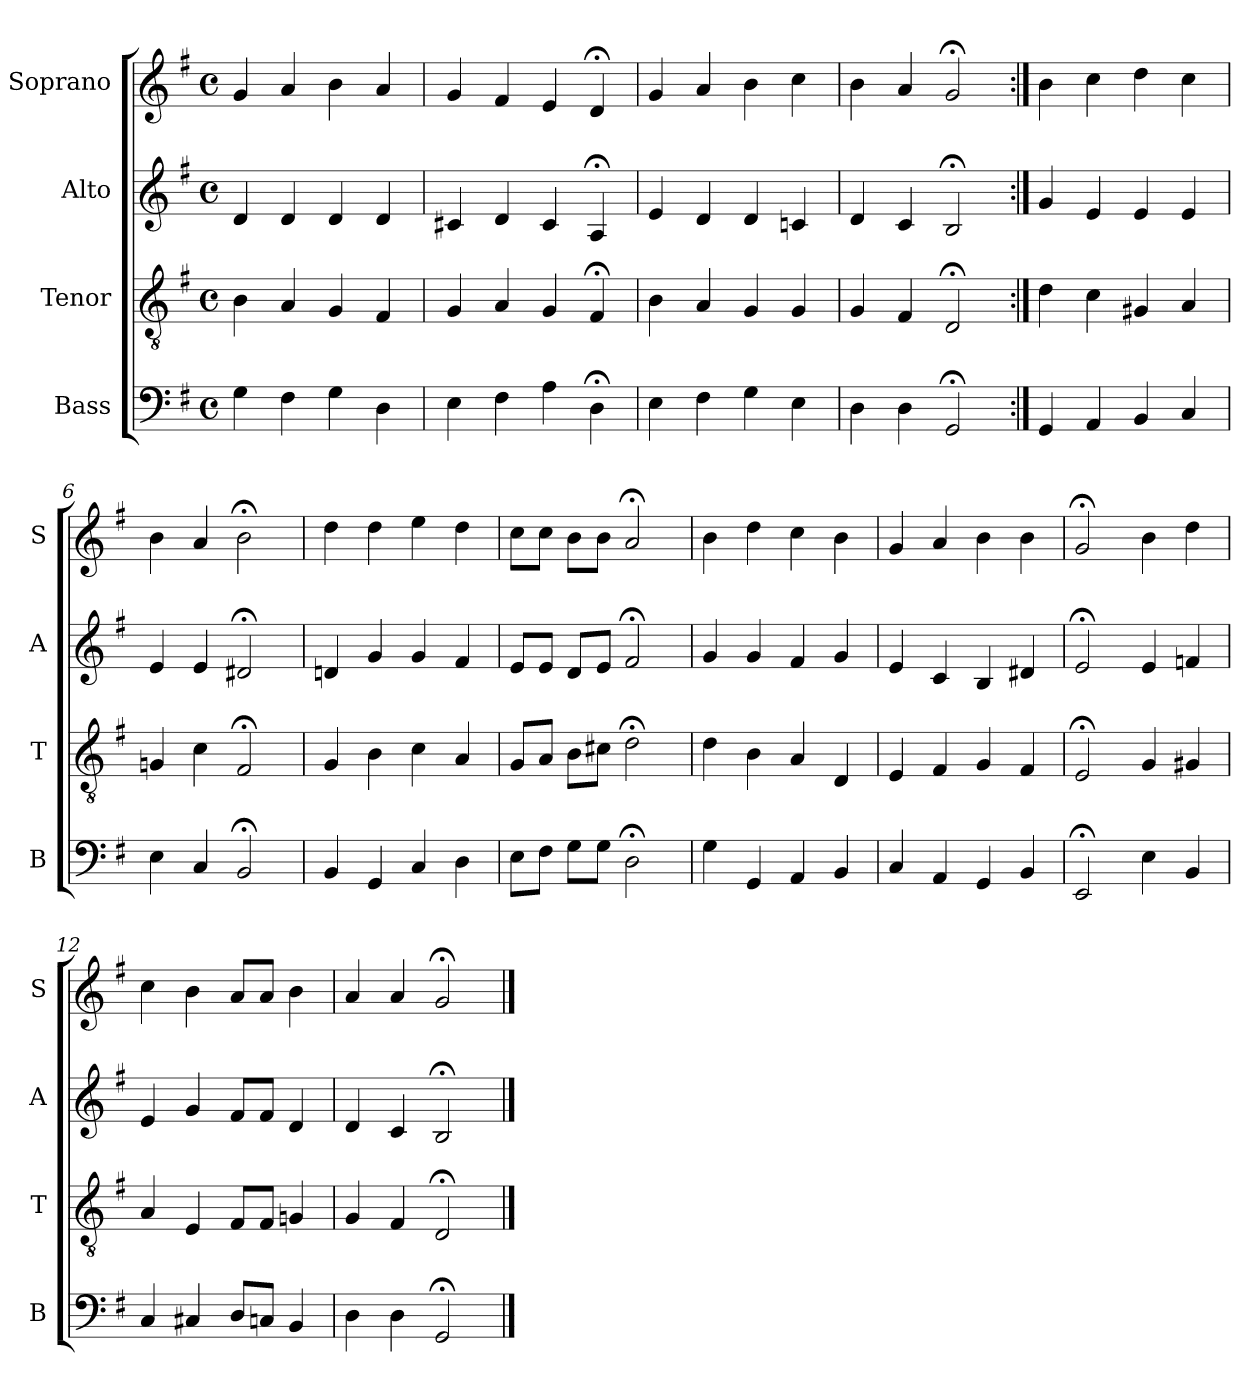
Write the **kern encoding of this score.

**kern	**kern	**kern	**kern
*part4	*part3	*part2	*part1
*staff4	*staff3	*staff2	*staff1
*I"Bass	*I"Tenor	*I"Alto	*I"Soprano
*I'B	*I'T	*I'A	*I'S
*clefF4	*clefGv2	*clefG2	*clefG2
*k[f#]	*k[f#]	*k[f#]	*k[f#]
*G:	*G:	*G:	*G:
*M4/4	*M4/4	*M4/4	*M4/4
*met(c)	*met(c)	*met(c)	*met(c)
*MM100	*MM100	*MM100	*MM100
=1	=1	=1	=1
4G	4B	4d	4g
4F#	4A	4d	4a
4G	4G	4d	4b
4D	4F#	4d	4a
=2	=2	=2	=2
4E	4G	4c#X	4g
4F#	4A	4d	4f#
4A	4G	4c#	4e
4D;<	4F#;<	4A;<	4d;<
=3	=3	=3	=3
4E	4B	4e	4g
4F#	4A	4d	4a
4G	4G	4d	4b
4E	4G	4cn	4cc
=4	=4	=4	=4
4D	4G	4d	4b
4D	4F#	4c	4a
2GG;<	2D;<	2B;<	2g;<
=5:|!	=5:|!	=5:|!	=5:|!
4GG	4d	4g	4b
4AA	4c	4e	4cc
4BB	4G#X	4e	4dd
4C	4A	4e	4cc
=6	=6	=6	=6
4E	4Gn	4e	4b
4C	4c	4e	4a
2BB;<	2F#;<	2d#X;<	2b;<
=7	=7	=7	=7
4BB	4G	4dn	4dd
4GG	4B	4g	4dd
4C	4c	4g	4ee
4D	4A	4f#	4dd
=8	=8	=8	=8
8EL	8GL	8eL	8ccL
8F#J	8AJ	8eJ	8ccJ
8GL	8BL	8dL	8bL
8GJ	8c#XJ	8eJ	8bJ
2D;<	2d;<	2f#;<	2a;<
=9	=9	=9	=9
4G	4d	4g	4b
4GG	4B	4g	4dd
4AA	4A	4f#	4cc
4BB	4D	4g	4b
=10	=10	=10	=10
4C	4E	4e	4g
4AA	4F#	4c	4a
4GG	4G	4B	4b
4BB	4F#	4d#X	4b
=11	=11	=11	=11
2EE;<	2E;<	2e;<	2g;<
4E	4G	4e	4b
4BB	4G#X	4fn	4dd
=12	=12	=12	=12
4C	4A	4e	4cc
4C#X	4E	4g	4b
8DL	8F#L	8f#L	8aL
8CnJ	8F#J	8f#J	8aJ
4BB	4Gn	4d	4b
=13	=13	=13	=13
4D	4G	4d	4a
4D	4F#	4c	4a
2GG;<	2D;<	2B;<	2g;<
==	==	==	==
*-	*-	*-	*-
